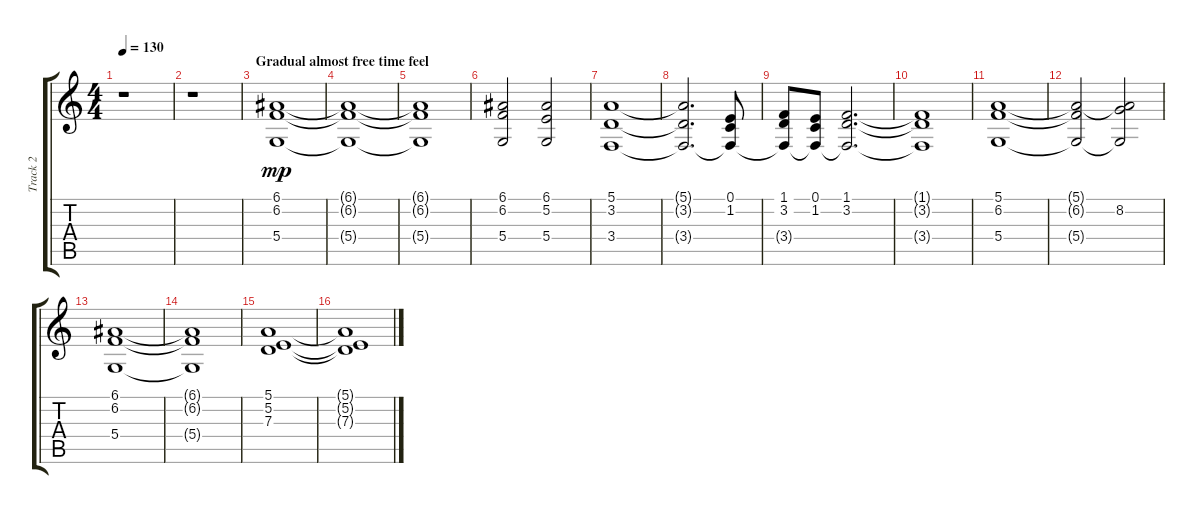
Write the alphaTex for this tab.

\track ("Track 2" "Track 2") {instrument drawbarorgan}
\staff {score tabs}
\tuning (E4 B3 G3 D3 A2 E2) {hide}
\ts (4 4)
\tempo 130
\clef g2
\ks c
r.1{dy f} |
r.1 |
\section ("" "Gradual almost free time feel")
(6.1 6.2 5.4).1{dy mp} |
(6.1{t} 6.2{t} 5.4{t}).1 |
(6.1{t} 6.2{t} 5.4{t}).1 |
(6.1 6.2 5.4).2 (6.1 5.2 5.4).2 |
(5.1 3.2 3.4).1 |
(5.1{t} 3.2{t} 3.4{t}).2{d} (0.1 1.2 3.4{t}).8 |
(1.1 3.2 3.4{t}).8 (0.1 1.2 3.4{t}).8 (1.1 3.2 3.4{t}).2{d} |
(1.1{t} 3.2{t} 3.4{t}).1 |
(5.1 6.2 5.4).1 |
(5.1{t} 6.2{t} 5.4{t}).2 (5.1{t} 8.2 5.4{t}).2 |
(6.1 6.2 5.4).1 |
(6.1{t} 6.2{t} 5.4{t}).1 |
(5.1 5.2 7.3).1 |
(5.1{t} 5.2{t} 7.3{t}).1
